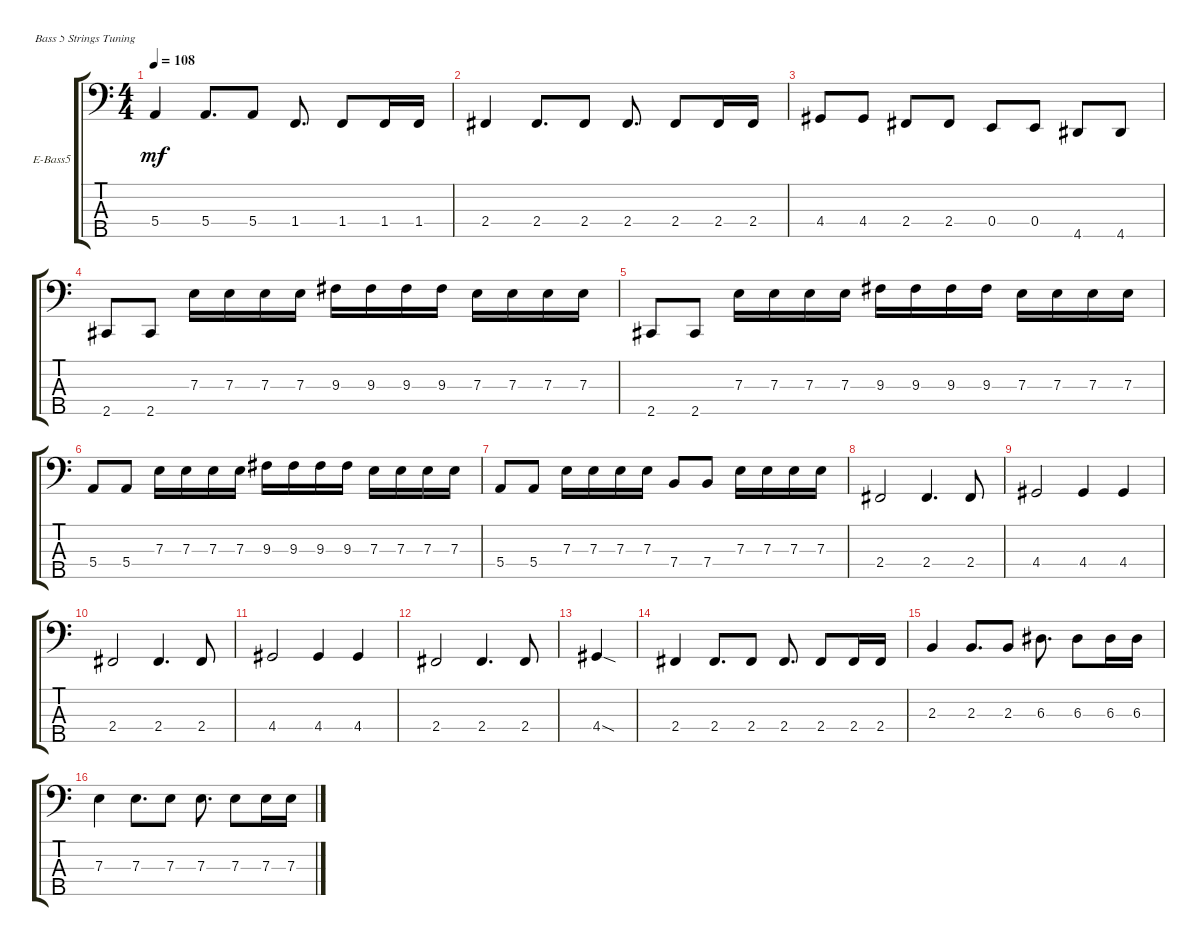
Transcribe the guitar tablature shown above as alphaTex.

\defaultSystemsLayout 4
\bracketExtendMode groupsimilarinstruments
\firstSystemTrackNameOrientation horizontal
\otherSystemsTrackNameOrientation horizontal
\track ("Electric Bass" "E-Bass5") {instrument electricbassfinger}
\staff {score tabs}
\tuning (G2 D2 A1 E1 B0)
\ts (4 4)
\tempo 108
\clef f4
\ks c
5.4.4{dy mf} 5.4.8{d} 5.4.8 1.4.8{d} 1.4.8 1.4.16 1.4.16 |
2.4.4 2.4.8{d} 2.4.8 2.4.8{d} 2.4.8 2.4.16 2.4.16 |
4.4.8 4.4.8 2.4.8 2.4.8 0.4.8 0.4.8 4.5.8 4.5.8 |
2.5.8 2.5.8 7.3.16 7.3.16 7.3.16 7.3.16 9.3.16 9.3.16 9.3.16 9.3.16 7.3.16 7.3.16 7.3.16 7.3.16 |
2.5.8 2.5.8 7.3.16 7.3.16 7.3.16 7.3.16 9.3.16 9.3.16 9.3.16 9.3.16 7.3.16 7.3.16 7.3.16 7.3.16 |
5.4.8 5.4.8 7.3.16 7.3.16 7.3.16 7.3.16 9.3.16 9.3.16 9.3.16 9.3.16 7.3.16 7.3.16 7.3.16 7.3.16 |
5.4.8 5.4.8 7.3.16 7.3.16 7.3.16 7.3.16 7.4.8 7.4.8 7.3.16 7.3.16 7.3.16 7.3.16 |
2.4.2 2.4.4{d} 2.4.8 |
4.4.2 4.4.4 4.4.4 |
2.4.2 2.4.4{d} 2.4.8 |
4.4.2 4.4.4 4.4.4 |
2.4.2 2.4.4{d} 2.4.8 |
4.4{sod}.4 |
2.4.4 2.4.8{d} 2.4.8 2.4.8{d} 2.4.8 2.4.16 2.4.16 |
2.3.4 2.3.8{d} 2.3.8 6.3.8{d} 6.3.8 6.3.16 6.3.16 |
7.3.4 7.3.8{d} 7.3.8 7.3.8{d} 7.3.8 7.3.16 7.3.16
